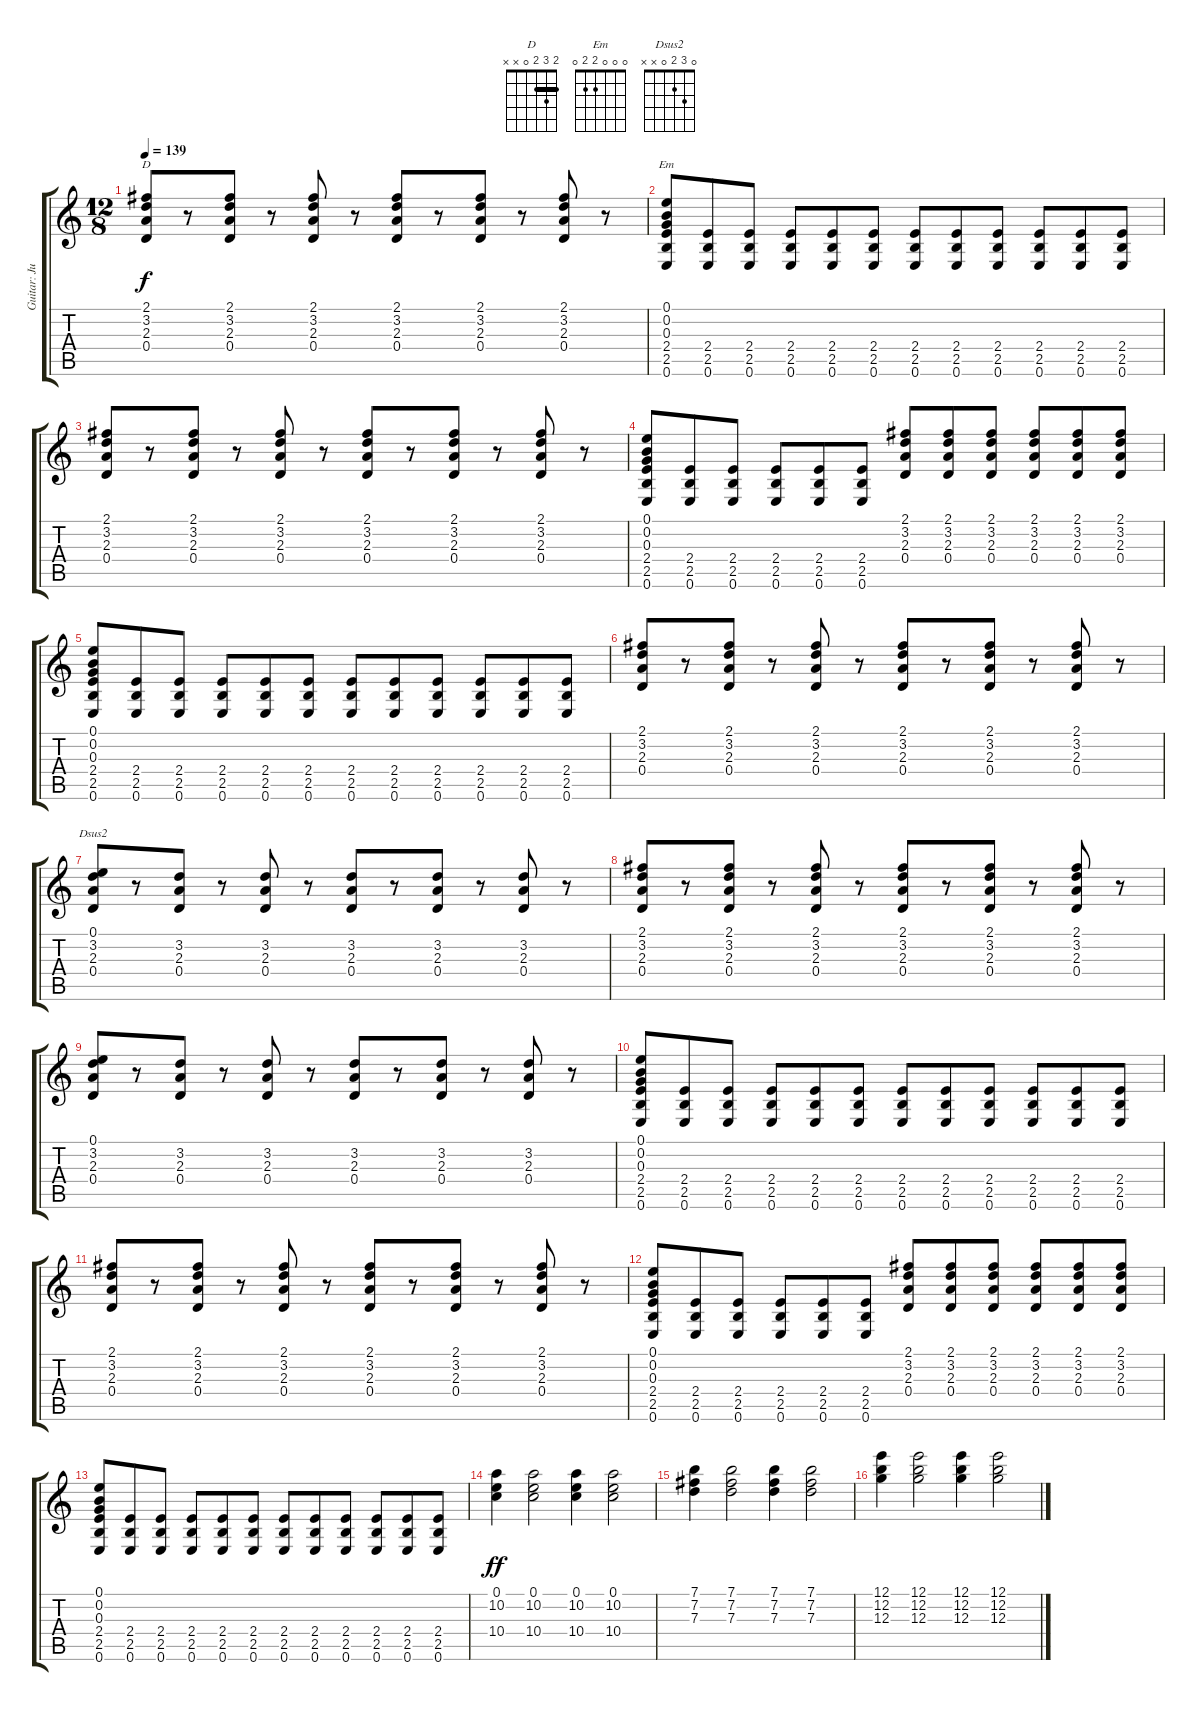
\track ("Guitar: Justin Hayward" "Guitar: Ju") {instrument acousticguitarsteel}
\staff {score tabs}
\tuning (E4 B3 G3 D3 A2 E2) {hide}
\chord ("D" 2 3 2 0 x x) {barre 2}
\chord ("Em" 0 0 0 2 2 0)
\chord ("Dsus2" 0 3 2 0 x x)
\ts (12 8)
\tempo 139
\clef g2
\ks c
(2.1 3.2 2.3 0.4).8{ch "D" dy f} r.8 (2.1 3.2 2.3 0.4).8 r.8 (2.1 3.2 2.3 0.4).8 r.8 (2.1 3.2 2.3 0.4).8 r.8 (2.1 3.2 2.3 0.4).8 r.8 (2.1 3.2 2.3 0.4).8 r.8 |
(0.1 0.2 0.3 2.4 2.5 0.6).8{ch "Em"} (2.4 2.5 0.6).8 (2.4 2.5 0.6).8 (2.4 2.5 0.6).8 (2.4 2.5 0.6).8 (2.4 2.5 0.6).8 (2.4 2.5 0.6).8 (2.4 2.5 0.6).8 (2.4 2.5 0.6).8 (2.4 2.5 0.6).8 (2.4 2.5 0.6).8 (2.4 2.5 0.6).8 |
(2.1 3.2 2.3 0.4).8 r.8 (2.1 3.2 2.3 0.4).8 r.8 (2.1 3.2 2.3 0.4).8 r.8 (2.1 3.2 2.3 0.4).8 r.8 (2.1 3.2 2.3 0.4).8 r.8 (2.1 3.2 2.3 0.4).8 r.8 |
(0.1 0.2 0.3 2.4 2.5 0.6).8 (2.4 2.5 0.6).8 (2.4 2.5 0.6).8 (2.4 2.5 0.6).8 (2.4 2.5 0.6).8 (2.4 2.5 0.6).8 (2.1 3.2 2.3 0.4).8 (2.1 3.2 2.3 0.4).8 (2.1 3.2 2.3 0.4).8 (2.1 3.2 2.3 0.4).8 (2.1 3.2 2.3 0.4).8 (2.1 3.2 2.3 0.4).8 |
(0.1 0.2 0.3 2.4 2.5 0.6).8 (2.4 2.5 0.6).8 (2.4 2.5 0.6).8 (2.4 2.5 0.6).8 (2.4 2.5 0.6).8 (2.4 2.5 0.6).8 (2.4 2.5 0.6).8 (2.4 2.5 0.6).8 (2.4 2.5 0.6).8 (2.4 2.5 0.6).8 (2.4 2.5 0.6).8 (2.4 2.5 0.6).8 |
(2.1 3.2 2.3 0.4).8 r.8 (2.1 3.2 2.3 0.4).8 r.8 (2.1 3.2 2.3 0.4).8 r.8 (2.1 3.2 2.3 0.4).8 r.8 (2.1 3.2 2.3 0.4).8 r.8 (2.1 3.2 2.3 0.4).8 r.8 |
(0.1 3.2 2.3 0.4).8{ch "Dsus2"} r.8 (3.2 2.3 0.4).8 r.8 (3.2 2.3 0.4).8 r.8 (3.2 2.3 0.4).8 r.8 (3.2 2.3 0.4).8 r.8 (3.2 2.3 0.4).8 r.8 |
(2.1 3.2 2.3 0.4).8 r.8 (2.1 3.2 2.3 0.4).8 r.8 (2.1 3.2 2.3 0.4).8 r.8 (2.1 3.2 2.3 0.4).8 r.8 (2.1 3.2 2.3 0.4).8 r.8 (2.1 3.2 2.3 0.4).8 r.8 |
(0.1 3.2 2.3 0.4).8 r.8 (3.2 2.3 0.4).8 r.8 (3.2 2.3 0.4).8 r.8 (3.2 2.3 0.4).8 r.8 (3.2 2.3 0.4).8 r.8 (3.2 2.3 0.4).8 r.8 |
(0.1 0.2 0.3 2.4 2.5 0.6).8 (2.4 2.5 0.6).8 (2.4 2.5 0.6).8 (2.4 2.5 0.6).8 (2.4 2.5 0.6).8 (2.4 2.5 0.6).8 (2.4 2.5 0.6).8 (2.4 2.5 0.6).8 (2.4 2.5 0.6).8 (2.4 2.5 0.6).8 (2.4 2.5 0.6).8 (2.4 2.5 0.6).8 |
(2.1 3.2 2.3 0.4).8 r.8 (2.1 3.2 2.3 0.4).8 r.8 (2.1 3.2 2.3 0.4).8 r.8 (2.1 3.2 2.3 0.4).8 r.8 (2.1 3.2 2.3 0.4).8 r.8 (2.1 3.2 2.3 0.4).8 r.8 |
(0.1 0.2 0.3 2.4 2.5 0.6).8 (2.4 2.5 0.6).8 (2.4 2.5 0.6).8 (2.4 2.5 0.6).8 (2.4 2.5 0.6).8 (2.4 2.5 0.6).8 (2.1 3.2 2.3 0.4).8 (2.1 3.2 2.3 0.4).8 (2.1 3.2 2.3 0.4).8 (2.1 3.2 2.3 0.4).8 (2.1 3.2 2.3 0.4).8 (2.1 3.2 2.3 0.4).8 |
(0.1 0.2 0.3 2.4 2.5 0.6).8 (2.4 2.5 0.6).8 (2.4 2.5 0.6).8 (2.4 2.5 0.6).8 (2.4 2.5 0.6).8 (2.4 2.5 0.6).8 (2.4 2.5 0.6).8 (2.4 2.5 0.6).8 (2.4 2.5 0.6).8 (2.4 2.5 0.6).8 (2.4 2.5 0.6).8 (2.4 2.5 0.6).8 |
(0.1 10.2 10.4).4{dy ff} (0.1 10.2 10.4).2 (0.1 10.2 10.4).4 (0.1 10.2 10.4).2 |
(7.1 7.2 7.3).4 (7.1 7.2 7.3).2 (7.1 7.2 7.3).4 (7.1 7.2 7.3).2 |
(12.1 12.2 12.3).4 (12.1 12.2 12.3).2 (12.1 12.2 12.3).4 (12.1 12.2 12.3).2
